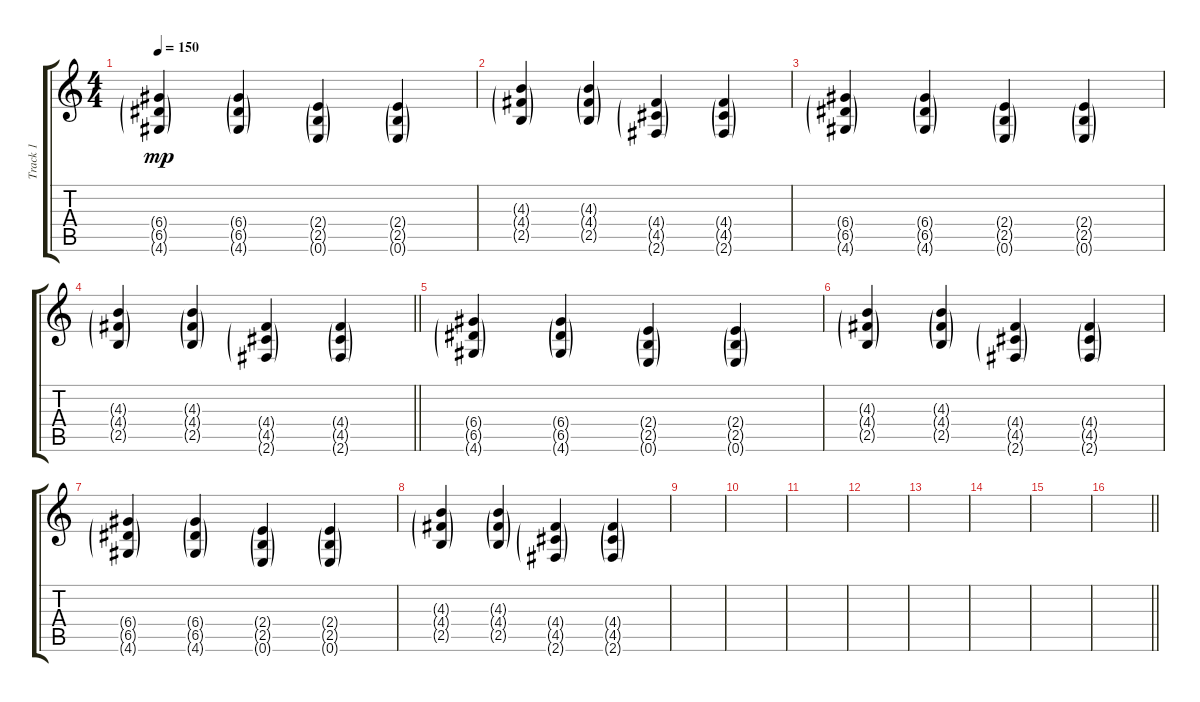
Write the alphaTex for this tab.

\track ("Track 1" "Track 1") {instrument overdrivenguitar}
\staff {score tabs}
\tuning (E4 B3 G3 D3 A2 E2) {hide}
\ts (4 4)
\tempo 150
\clef g2
\ks c
(6.4{g} 6.5{g} 4.6{g}).4{dy mp} (6.4{g} 6.5{g} 4.6{g}).4 (2.4{g} 2.5{g} 0.6{g}).4 (2.4{g} 2.5{g} 0.6{g}).4 |
(4.3{g} 4.4{g} 2.5{g}).4 (4.3{g} 4.4{g} 2.5{g}).4 (4.4{g} 4.5{g} 2.6{g}).4 (4.4{g} 4.5{g} 2.6{g}).4 |
(6.4{g} 6.5{g} 4.6{g}).4 (6.4{g} 6.5{g} 4.6{g}).4 (2.4{g} 2.5{g} 0.6{g}).4 (2.4{g} 2.5{g} 0.6{g}).4 |
\barLineRight lightlight
(4.3{g} 4.4{g} 2.5{g}).4 (4.3{g} 4.4{g} 2.5{g}).4 (4.4{g} 4.5{g} 2.6{g}).4 (4.4{g} 4.5{g} 2.6{g}).4 |
(6.4{g} 6.5{g} 4.6{g}).4 (6.4{g} 6.5{g} 4.6{g}).4 (2.4{g} 2.5{g} 0.6{g}).4 (2.4{g} 2.5{g} 0.6{g}).4 |
(4.3{g} 4.4{g} 2.5{g}).4 (4.3{g} 4.4{g} 2.5{g}).4 (4.4{g} 4.5{g} 2.6{g}).4 (4.4{g} 4.5{g} 2.6{g}).4 |
(6.4{g} 6.5{g} 4.6{g}).4 (6.4{g} 6.5{g} 4.6{g}).4 (2.4{g} 2.5{g} 0.6{g}).4 (2.4{g} 2.5{g} 0.6{g}).4 |
(4.3{g} 4.4{g} 2.5{g}).4 (4.3{g} 4.4{g} 2.5{g}).4 (4.4{g} 4.5{g} 2.6{g}).4 (4.4{g} 4.5{g} 2.6{g}).4 |
|
|
|
|
|
|
|
\barLineRight lightlight
